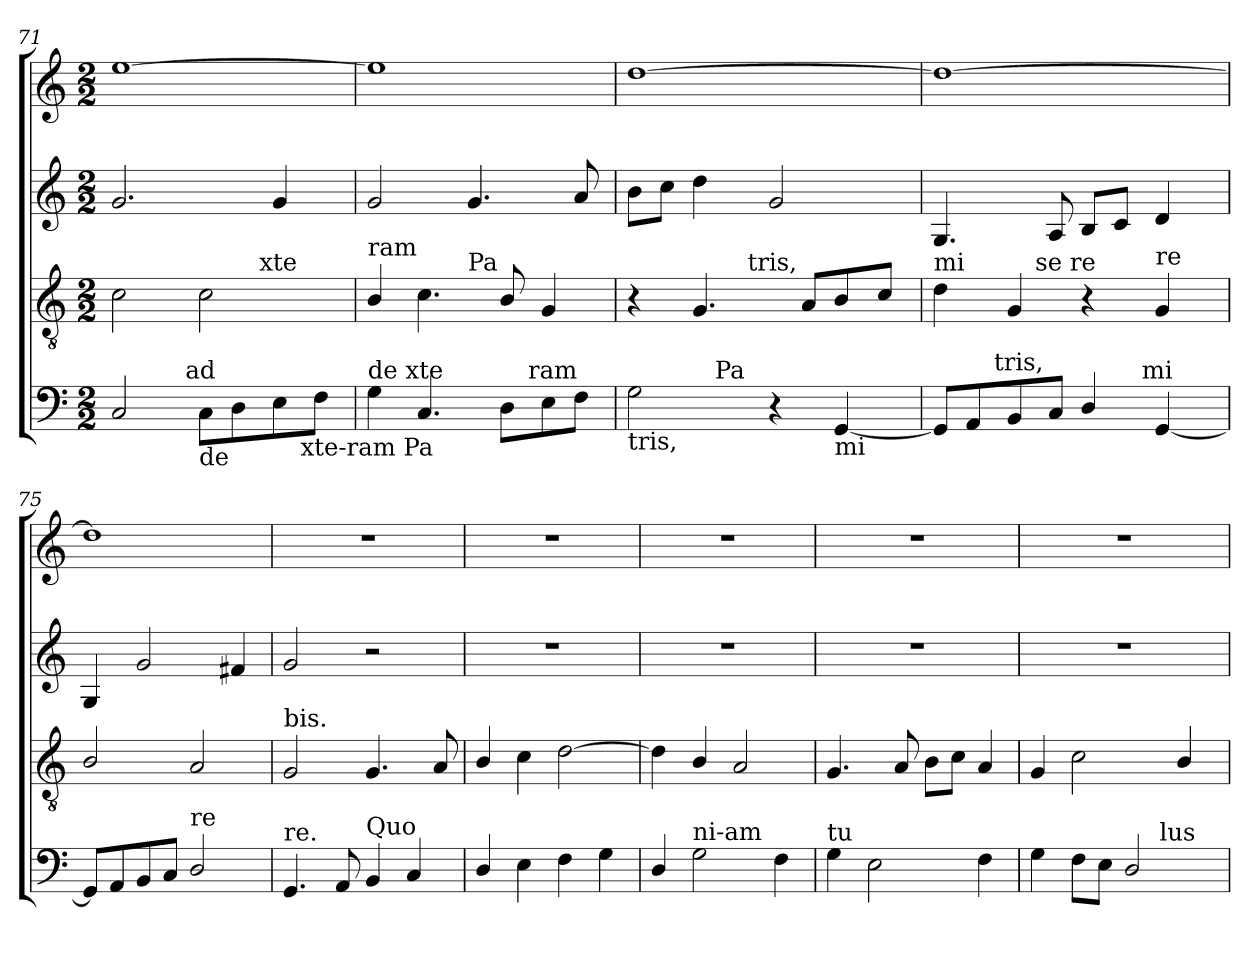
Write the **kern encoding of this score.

**kern	**kern	**kern	**kern
*part4	*part3	*part2	*part1
*staff4	*staff3	*staff2	*staff1
*clefF4	*clefGv2	*clefG2	*clefG2
*k[]	*k[]	*k[]	*k[]
*C:	*C:	*C:	*C:
*M2/2	*M2/2	*M2/2	*M2/2
=71	=71	=71	=71
!	!LO:TX:a:t=de	!	!
!LO:TX:a:t=des	!	!	!
!LO:TX:b:t=ad	!	!	!
*^	*^	*	*
*	*^	*	*	*	*
2C/	4...ryy	2ryy	2c\	2ryy	2.g/	[>1ee
!	!LO:TX:a:t=ad	!	!	!	!	!
.	2ryy	.	.	.	.	.
!LO:TX:b:t=de	!	!	!	!	!	!
8C\L	.	4ryy	2c\	8..ryy	.	.
8D\	.	.	.	.	.	.
!	!	!	!	!LO:TX:a:t=xte	!	!
.	.	.	.	4ryy	.	.
8E\	.	16.ryy	.	.	4g/	.
!	!	!LO:TX:b:t=xte-ram Pa	!	!	!	!
.	.	8ryy	.	.	.	.
8F\J	.	.	.	.	.	.
.	32ryy	32ryy	.	32ryy	.	.
=72	=72	=72	=72	=72	=72	=72
!	!	!	!LO:TX:a:t=ram	!	!	!
!LO:TX:a:t=de xte	!	!	!	!	!	!
*	*v	*v	*	*	*	*
4G\	2ryy	4B/	2ryy	2g/	1ee]
4.C/	.	4.c\	.	.	.
!	!	!	!LO:TX:a:t=Pa	!	!
.	8..ryy	.	2ryy	4.g/	.
8D\L	.	8B/	.	.	.
!	!LO:TX:a:t=ram	!	!	!	!
.	4ryy	.	.	.	.
8E\	.	4G/	.	.	.
8F\J	.	.	.	8a/	.
.	32ryy	.	.	.	.
=73	=73	=73	=73	=73	=73
!LO:TX:b:t=tris,	!	!	!	!	!
2G\	4ryy	4r	4..ryy	8b\L	[<1dd
.	.	.	.	8cc\J	.
.	16ryy	4.G/	.	4dd\	.
!	!LO:TX:a:t=Pa	!	!	!	!
.	2ryy	.	.	.	.
!	!	!	!LO:TX:a:t=tris,	!	!
.	.	.	2ryy	.	.
4r	.	.	.	2g/	.
.	.	8A/L	.	.	.
!LO:TX:b:t=mi	!	!	!	!	!
[<4GG/	.	8B/	.	.	.
.	8.ryy	.	.	.	.
.	.	8c/J	.	.	.
.	.	.	16ryy	.	.
!!LO:LB:g=z
=74	=74	=74	=74	=74	=74
!	!	!LO:TX:a:t=mi	!	!	!
8GG/L]	8..ryy	4d\	4ryy	4.G/	1dd_
8AA/	.	.	.	.	.
!	!LO:TX:a:t=tris,	!	!	!	!
.	2ryy	.	.	.	.
8BB/	.	4G/	16.ryy	.	.
!	!	!	!LO:TX:a:t=se re	!	!
.	.	.	2ryy	.	.
8C/J	.	.	.	8A/	.
4D/	.	4r	.	8B/L	.
.	.	.	.	8c/J	.
!	!LO:TX:a:t=mi	!	!	!	!
.	4ryy	.	.	.	.
!	!	!LO:TX:a:t=re	!	!	!
[<4GG/	.	4G/	.	4d/	.
.	.	.	8ryy	.	.
.	32ryy	.	32ryy	.	.
=75	=75	=75	=75	=75	=75
!	!	!LO:TX:a:t=no	!	!	!
!LO:TX:a:t=se	!	!	!	!	!
*v	*v	*	*	*	*
*	*v	*v	*	*
8GG/L]	2B/	4G/	1dd]
8AA/	.	.	.
8BB/	.	2g/	.
8C/J	.	.	.
!LO:TX:a:t=re	!	!	!
2D/	2A/	.	.
.	.	4f#X/	.
=76	=76	=76	=76
!	!LO:TX:a:t=bis.	!	!
!LO:TX:a:t=re.	!	!	!
4.GG/	2G/	2g/	1r
8AA/	.	.	.
!LO:TX:a:t=Quo	!	!	!
4BB/	4.G/	2r	.
4C/	.	.	.
.	8A/	.	.
=77	=77	=77	=77
4D/	4B/	1r	1r
4E\	4c\	.	.
4F\	[>2d\	.	.
4G\	.	.	.
=78	=78	=78	=78
4D/	4d\]	1r	1r
!LO:TX:a:t=ni-am	!	!	!
2G\	4B/	.	.
.	2A/	.	.
4F\	.	.	.
=79	=79	=79	=79
!LO:TX:a:t=tu	!	!	!
4G\	4.G/	1r	1r
2E\	.	.	.
.	8A/	.	.
.	8B\L	.	.
.	8c\J	.	.
4F\	4A/	.	.
!!LO:PB:g=z
=80	=80	=80	=80
!LO:TX:a:t=so	!	!	!
*^	*	*	*
4G\	2ryy	4G/	1r	1r
8F\L	.	2c\	.	.
8E\J	.	.	.	.
2D/	8.ryy	.	.	.
!	!LO:TX:a:t=lus	!	!	!
.	4ryy	.	.	.
.	.	4B/	.	.
.	16ryy	.	.	.
*v	*v	*	*	*
=	=	=	=
*-	*-	*-	*-
